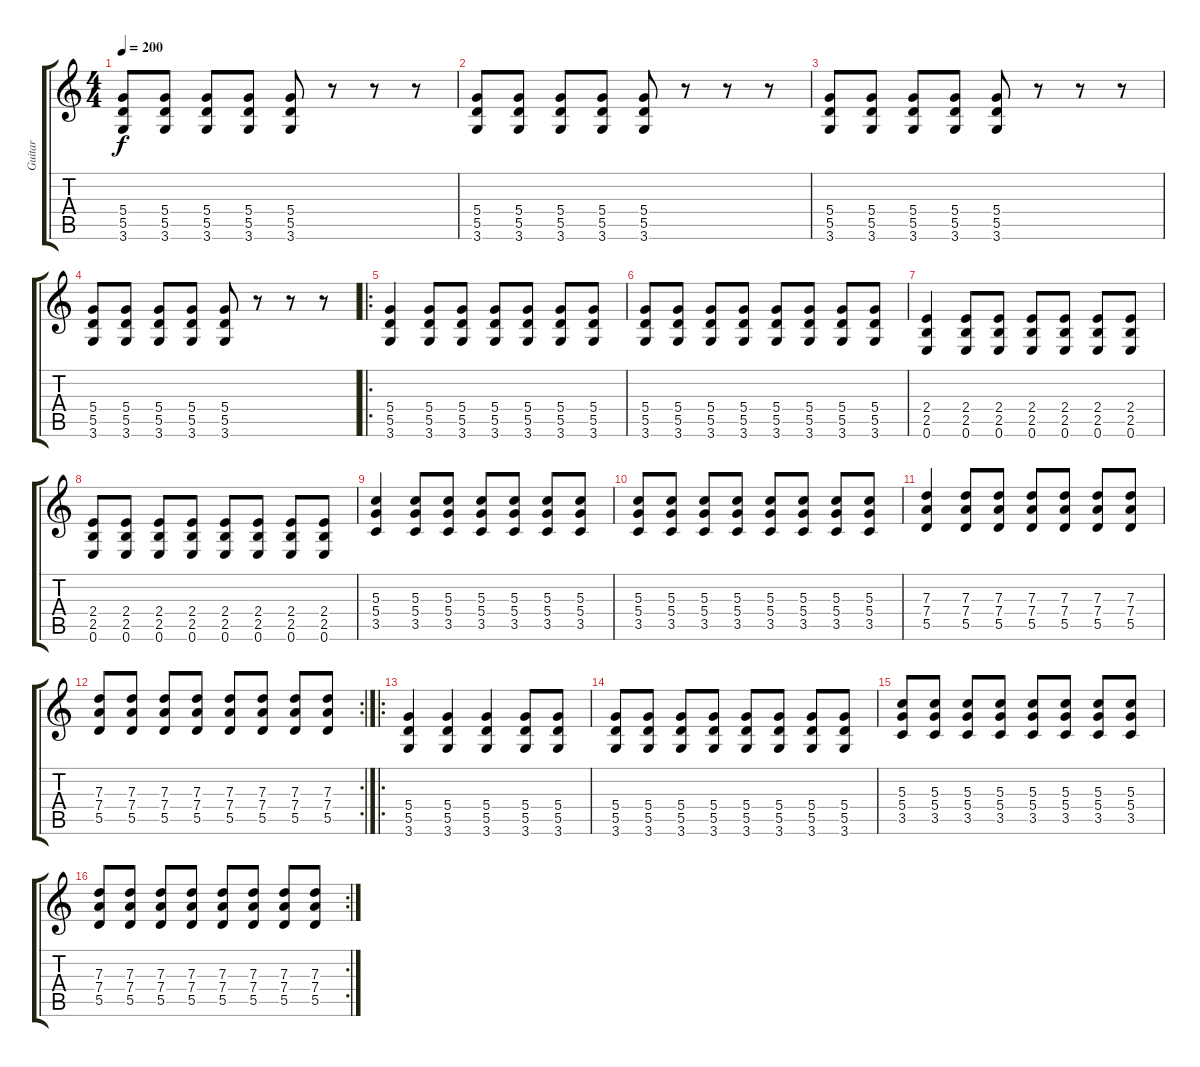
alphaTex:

\track ("Guitar" "Guitar") {instrument overdrivenguitar}
\staff {score tabs}
\tuning (E4 B3 G3 D3 A2 E2) {hide}
\ts (4 4)
\tempo 200
\clef g2
\ks c
(5.4 5.5 3.6).8{dy f instrument overdrivenguitar} (5.4 5.5 3.6).8 (5.4 5.5 3.6).8 (5.4 5.5 3.6).8 (5.4 5.5 3.6).8 r.8 r.8 r.8 |
(5.4 5.5 3.6).8 (5.4 5.5 3.6).8 (5.4 5.5 3.6).8 (5.4 5.5 3.6).8 (5.4 5.5 3.6).8 r.8 r.8 r.8 |
(5.4 5.5 3.6).8 (5.4 5.5 3.6).8 (5.4 5.5 3.6).8 (5.4 5.5 3.6).8 (5.4 5.5 3.6).8 r.8 r.8 r.8 |
(5.4 5.5 3.6).8 (5.4 5.5 3.6).8 (5.4 5.5 3.6).8 (5.4 5.5 3.6).8 (5.4 5.5 3.6).8 r.8 r.8 r.8 |
\ro
(5.4 5.5 3.6).4 (5.4 5.5 3.6).8 (5.4 5.5 3.6).8 (5.4 5.5 3.6).8 (5.4 5.5 3.6).8 (5.4 5.5 3.6).8 (5.4 5.5 3.6).8 |
(5.4 5.5 3.6).8 (5.4 5.5 3.6).8 (5.4 5.5 3.6).8 (5.4 5.5 3.6).8 (5.4 5.5 3.6).8 (5.4 5.5 3.6).8 (5.4 5.5 3.6).8 (5.4 5.5 3.6).8 |
(2.4 2.5 0.6).4 (2.4 2.5 0.6).8 (2.4 2.5 0.6).8 (2.4 2.5 0.6).8 (2.4 2.5 0.6).8 (2.4 2.5 0.6).8 (2.4 2.5 0.6).8 |
(2.4 2.5 0.6).8 (2.4 2.5 0.6).8 (2.4 2.5 0.6).8 (2.4 2.5 0.6).8 (2.4 2.5 0.6).8 (2.4 2.5 0.6).8 (2.4 2.5 0.6).8 (2.4 2.5 0.6).8 |
(5.3 5.4 3.5).4 (5.3 5.4 3.5).8 (5.3 5.4 3.5).8 (5.3 5.4 3.5).8 (5.3 5.4 3.5).8 (5.3 5.4 3.5).8 (5.3 5.4 3.5).8 |
(5.3 5.4 3.5).8 (5.3 5.4 3.5).8 (5.3 5.4 3.5).8 (5.3 5.4 3.5).8 (5.3 5.4 3.5).8 (5.3 5.4 3.5).8 (5.3 5.4 3.5).8 (5.3 5.4 3.5).8 |
(7.3 7.4 5.5).4 (7.3 7.4 5.5).8 (7.3 7.4 5.5).8 (7.3 7.4 5.5).8 (7.3 7.4 5.5).8 (7.3 7.4 5.5).8 (7.3 7.4 5.5).8 |
\rc 2
(7.3 7.4 5.5).8 (7.3 7.4 5.5).8 (7.3 7.4 5.5).8 (7.3 7.4 5.5).8 (7.3 7.4 5.5).8 (7.3 7.4 5.5).8 (7.3 7.4 5.5).8 (7.3 7.4 5.5).8 |
\ro
(5.4 5.5 3.6).4 (5.4 5.5 3.6).4 (5.4 5.5 3.6).4 (5.4 5.5 3.6).8 (5.4 5.5 3.6).8 |
(5.4 5.5 3.6).8 (5.4 5.5 3.6).8 (5.4 5.5 3.6).8 (5.4 5.5 3.6).8 (5.4 5.5 3.6).8 (5.4 5.5 3.6).8 (5.4 5.5 3.6).8 (5.4 5.5 3.6).8 |
(5.3 5.4 3.5).8 (5.3 5.4 3.5).8 (5.3 5.4 3.5).8 (5.3 5.4 3.5).8 (5.3 5.4 3.5).8 (5.3 5.4 3.5).8 (5.3 5.4 3.5).8 (5.3 5.4 3.5).8 |
\rc 2
(7.3 7.4 5.5).8 (7.3 7.4 5.5).8 (7.3 7.4 5.5).8 (7.3 7.4 5.5).8 (7.3 7.4 5.5).8 (7.3 7.4 5.5).8 (7.3 7.4 5.5).8 (7.3 7.4 5.5).8
